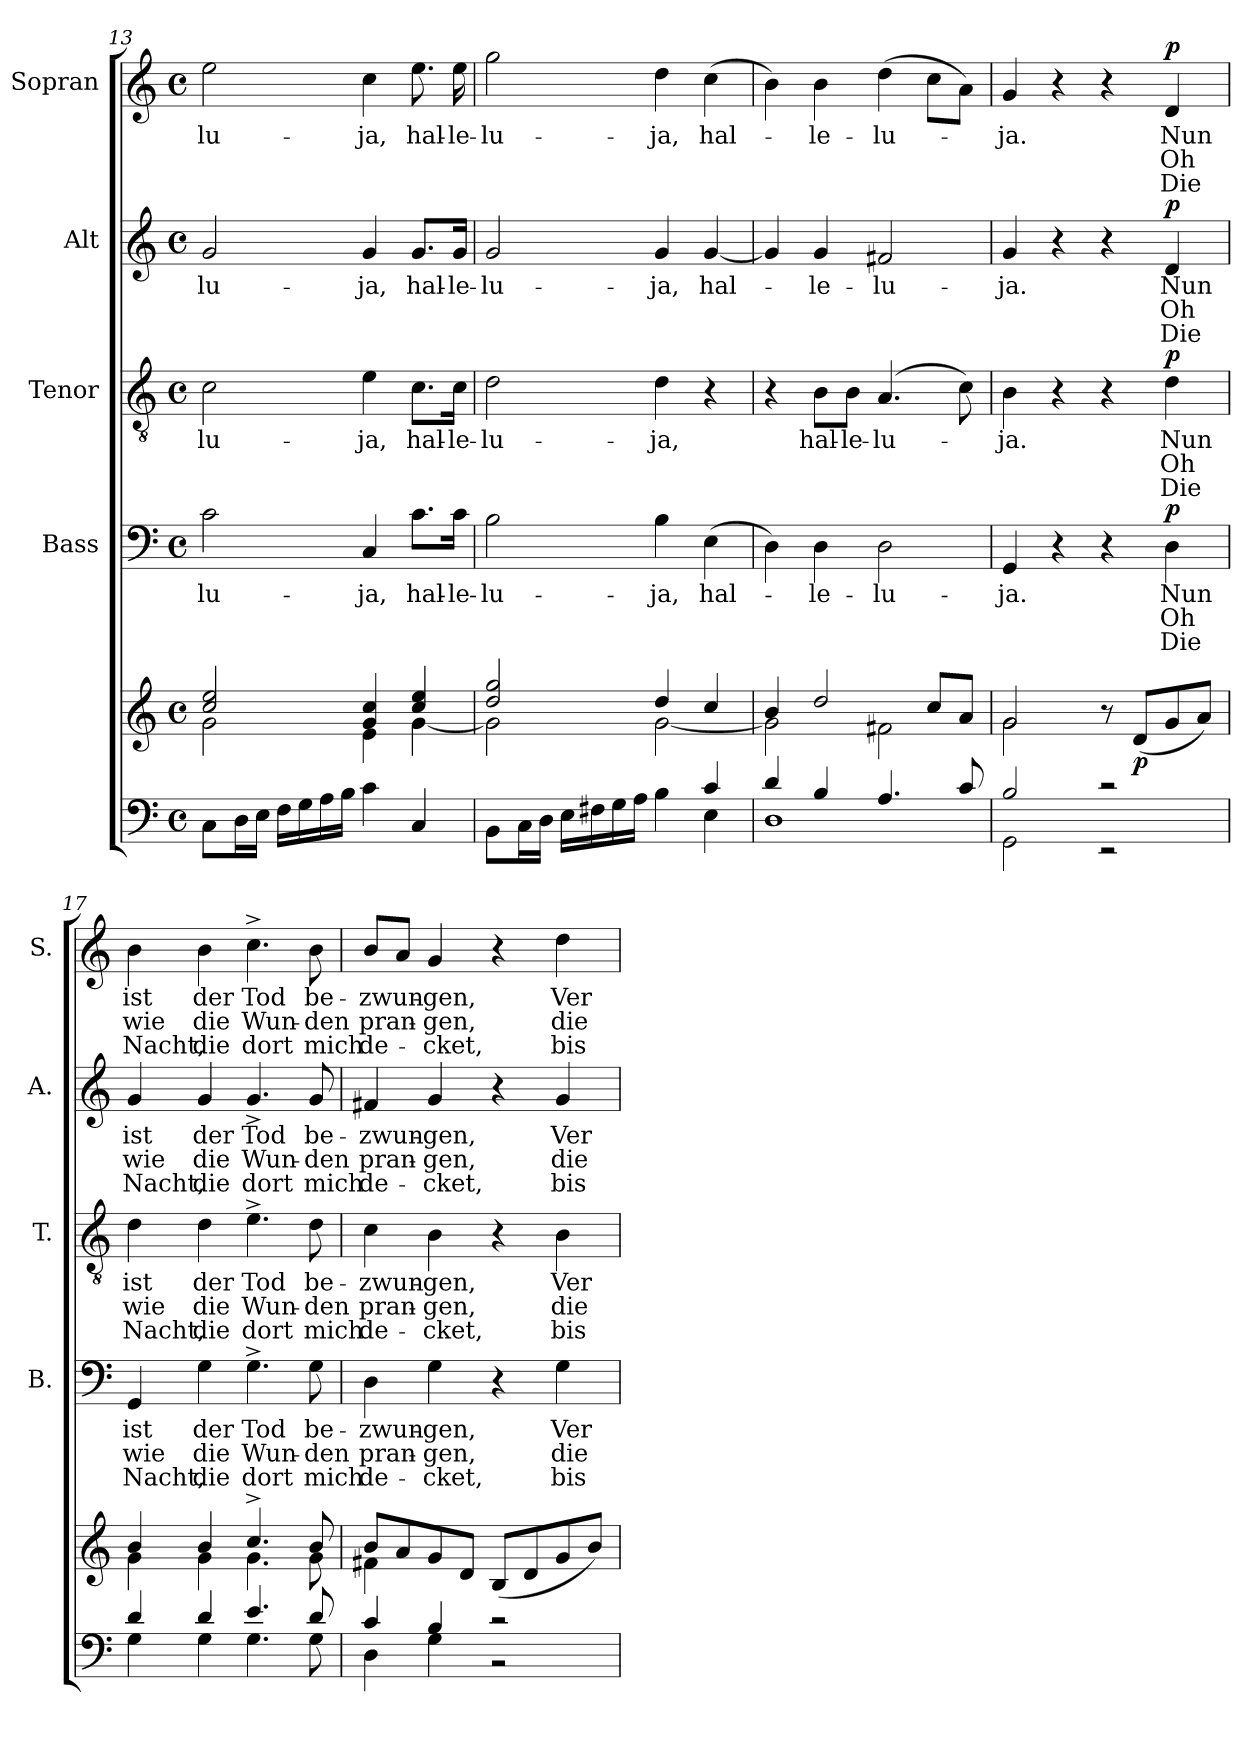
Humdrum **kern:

**kern	**kern	**dynam	**kern	**text	**text	**text	**dynam	**kern	**text	**text	**text	**dynam	**kern	**text	**text	**text	**dynam	**kern	**text	**text	**text	**dynam
*part5	*part5	*part5	*part4	*part4	*part4	*part4	*part4	*part3	*part3	*part3	*part3	*part3	*part2	*part2	*part2	*part2	*part2	*part1	*part1	*part1	*part1	*part1
*staff6	*staff5	*staff5/6	*staff4	*staff4	*staff4	*staff4	*staff4	*staff3	*staff3	*staff3	*staff3	*staff3	*staff2	*staff2	*staff2	*staff2	*staff2	*staff1	*staff1	*staff1	*staff1	*staff1
*	*	*	*I"Bass	*	*	*	*	*I"Tenor	*	*	*	*	*I"Alt	*	*	*	*	*I"Sopran	*	*	*	*
*	*	*	*I'B.	*	*	*	*	*I'T.	*	*	*	*	*I'A.	*	*	*	*	*I'S.	*	*	*	*
*clefF4	*clefG2	*	*clefF4	*	*	*	*	*clefGv2	*	*	*	*	*clefG2	*	*	*	*	*clefG2	*	*	*	*
*k[]	*k[]	*	*k[]	*	*	*	*	*k[]	*	*	*	*	*k[]	*	*	*	*	*k[]	*	*	*	*
*C:	*C:	*	*C:	*	*	*	*	*C:	*	*	*	*	*C:	*	*	*	*	*C:	*	*	*	*
*M4/4	*M4/4	*	*M4/4	*	*	*	*	*M4/4	*	*	*	*	*M4/4	*	*	*	*	*M4/4	*	*	*	*
*met(c)	*met(c)	*	*met(c)	*	*	*	*	*met(c)	*	*	*	*	*met(c)	*	*	*	*	*met(c)	*	*	*	*
=13	=13	=13	=13	=13	=13	=13	=13	=13	=13	=13	=13	=13	=13	=13	=13	=13	=13	=13	=13	=13	=13	=13
*	*^	*	*	*	*	*	*	*	*	*	*	*	*	*	*	*	*	*	*	*	*	*
!	!	!	!	!	!LO:LY:b	!	!	!	!	!LO:LY:b	!	!	!	!	!LO:LY:b	!	!	!	!	!LO:LY:b	!	!	!
8C\L	2cc/ 2ee/	2g\	.	2c\	-lu-	.	.	.	2c\	-lu-	.	.	.	2g/	-lu-	.	.	.	2ee\	-lu-	.	.	.
16D\L	.	.	.	.	.	.	.	.	.	.	.	.	.	.	.	.	.	.	.	.	.	.	.
16E\JJ	.	.	.	.	.	.	.	.	.	.	.	.	.	.	.	.	.	.	.	.	.	.	.
16F\LL	.	.	.	.	.	.	.	.	.	.	.	.	.	.	.	.	.	.	.	.	.	.	.
16G\	.	.	.	.	.	.	.	.	.	.	.	.	.	.	.	.	.	.	.	.	.	.	.
16A\	.	.	.	.	.	.	.	.	.	.	.	.	.	.	.	.	.	.	.	.	.	.	.
16B\JJ	.	.	.	.	.	.	.	.	.	.	.	.	.	.	.	.	.	.	.	.	.	.	.
!	!	!	!	!	!LO:LY:b	!	!	!	!	!LO:LY:b	!	!	!	!	!LO:LY:b	!	!	!	!	!LO:LY:b	!	!	!
4c\	4g/ 4cc/	4e\	.	4C/	-ja,	.	.	.	4e\	-ja,	.	.	.	4g/	-ja,	.	.	.	4cc\	-ja,	.	.	.
!	!	!	!	!	!LO:LY:b	!	!	!	!	!LO:LY:b	!	!	!	!	!LO:LY:b	!	!	!	!	!LO:LY:b	!	!	!
4C/	4cc/ 4ee/	[<4g\	.	8.c\L	hal-	.	.	.	8.c\L	hal-	.	.	.	8.g/L	hal-	.	.	.	8.ee\	hal-	.	.	.
!	!	!	!	!	!LO:LY:b	!	!	!	!	!LO:LY:b	!	!	!	!	!LO:LY:b	!	!	!	!	!LO:LY:b	!	!	!
.	.	.	.	16c\Jk	-le-	.	.	.	16c\Jk	-le-	.	.	.	16g/Jk	-le-	.	.	.	16ee\	-le-	.	.	.
!!LO:LB:g=z
=14	=14	=14	=14	=14	=14	=14	=14	=14	=14	=14	=14	=14	=14	=14	=14	=14	=14	=14	=14	=14	=14	=14	=14
*^	*	*	*	*	*	*	*	*	*	*	*	*	*	*	*	*	*	*	*	*	*	*	*
!	!	!	!	!	!	!LO:LY:b	!	!	!	!	!LO:LY:b	!	!	!	!	!LO:LY:b	!	!	!	!	!LO:LY:b	!	!	!
2.ryy	8BB\L	2dd/ 2gg/	2g\]	.	2B\	-lu-	.	.	.	2d\	-lu-	.	.	.	2g/	-lu-	.	.	.	2gg\	-lu-	.	.	.
.	16C\L	.	.	.	.	.	.	.	.	.	.	.	.	.	.	.	.	.	.	.	.	.	.	.
.	16D\JJ	.	.	.	.	.	.	.	.	.	.	.	.	.	.	.	.	.	.	.	.	.	.	.
.	16E\LL	.	.	.	.	.	.	.	.	.	.	.	.	.	.	.	.	.	.	.	.	.	.	.
.	16F#X\	.	.	.	.	.	.	.	.	.	.	.	.	.	.	.	.	.	.	.	.	.	.	.
.	16G\	.	.	.	.	.	.	.	.	.	.	.	.	.	.	.	.	.	.	.	.	.	.	.
.	16A\JJ	.	.	.	.	.	.	.	.	.	.	.	.	.	.	.	.	.	.	.	.	.	.	.
!	!	!	!	!	!	!LO:LY:b	!	!	!	!	!LO:LY:b	!	!	!	!	!LO:LY:b	!	!	!	!	!LO:LY:b	!	!	!
.	4B\	4dd/	[<2g\	.	4B\	-ja,	.	.	.	4d\	-ja,	.	.	.	4g/	-ja,	.	.	.	4dd\	-ja,	.	.	.
!	!	!	!	!	!	!LO:LY:b	!	!	!	!	!	!	!	!	!	!LO:LY:b	!	!	!	!	!LO:LY:b	!	!	!
4c/	4E\	4cc/	.	.	(>4E\	hal-	.	.	.	4r	.	.	.	.	[4g/	hal-	.	.	.	(>4cc\	hal-	.	.	.
=15	=15	=15	=15	=15	=15	=15	=15	=15	=15	=15	=15	=15	=15	=15	=15	=15	=15	=15	=15	=15	=15	=15	=15	=15
4d/	1D	4b/	2g\]	.	4D\)	.	.	.	.	4r	.	.	.	.	4g/]	.	.	.	.	4b\)	.	.	.	.
!	!	!	!	!	!	!LO:LY:b	!	!	!	!	!LO:LY:b	!	!	!	!	!LO:LY:b	!	!	!	!	!LO:LY:b	!	!	!
4B/	.	2dd/	.	.	4D\	-le-	.	.	.	8B\L	hal-	.	.	.	4g/	-le-	.	.	.	4b\	-le-	.	.	.
!	!	!	!	!	!	!	!	!	!	!	!LO:LY:b	!	!	!	!	!	!	!	!	!	!	!	!	!
.	.	.	.	.	.	.	.	.	.	8B\J	-le-	.	.	.	.	.	.	.	.	.	.	.	.	.
!	!	!	!	!	!	!LO:LY:b	!	!	!	!	!LO:LY:b	!	!	!	!	!LO:LY:b	!	!	!	!	!LO:LY:b	!	!	!
4.A/	.	.	2f#X\	.	2D\	-lu-	.	.	.	(4.A/	-lu-	.	.	.	2f#X/	-lu-	.	.	.	(>4dd\	-lu-	.	.	.
.	.	8cc/L	.	.	.	.	.	.	.	.	.	.	.	.	.	.	.	.	.	8cc\L	.	.	.	.
8c/	.	8a/J	.	.	.	.	.	.	.	8c\)	.	.	.	.	.	.	.	.	.	8a\J)	.	.	.	.
=16	=16	=16	=16	=16	=16	=16	=16	=16	=16	=16	=16	=16	=16	=16	=16	=16	=16	=16	=16	=16	=16	=16	=16	=16
!	!	!	!	!	!	!LO:LY:b	!	!	!	!	!LO:LY:b	!	!	!	!	!LO:LY:b	!	!	!	!	!LO:LY:b	!	!	!
2B/	2GG\	2g/	2g\	.	4GG/	-ja.	.	.	.	4B\	-ja.	.	.	.	4g/	-ja.	.	.	.	4g/	-ja.	.	.	.
.	.	.	.	.	4r	.	.	.	.	4r	.	.	.	.	4r	.	.	.	.	4r	.	.	.	.
2r	2r	8r	2ryy	.	4r	.	.	.	.	4r	.	.	.	.	4r	.	.	.	.	4r	.	.	.	.
!	!	!	!	!LO:DY:b	!	!	!	!	!	!	!	!	!	!	!	!	!	!	!	!	!	!	!	!
.	.	(<8d/L	.	p	.	.	.	.	.	.	.	.	.	.	.	.	.	.	.	.	.	.	.	.
!	!	!	!	!	!	!LO:LY:b	!LO:LY:b	!LO:LY:b	!LO:DY:a	!	!LO:LY:b	!LO:LY:b	!LO:LY:b	!LO:DY:a	!	!LO:LY:b	!LO:LY:b	!LO:LY:b	!LO:DY:a	!	!LO:LY:b	!LO:LY:b	!LO:LY:b	!LO:DY:a
.	.	8g/	.	.	4D\	Nun	Oh	Die	p	4d\	Nun	Oh	Die	p	4d/	Nun	Oh	Die	p	4d/	Nun	Oh	Die	p
.	.	8a/J)	.	.	.	.	.	.	.	.	.	.	.	.	.	.	.	.	.	.	.	.	.	.
=17	=17	=17	=17	=17	=17	=17	=17	=17	=17	=17	=17	=17	=17	=17	=17	=17	=17	=17	=17	=17	=17	=17	=17	=17
!	!	!	!	!	!	!LO:LY:b	!LO:LY:b	!LO:LY:b	!	!	!LO:LY:b	!LO:LY:b	!LO:LY:b	!	!	!LO:LY:b	!LO:LY:b	!LO:LY:b	!	!	!LO:LY:b	!LO:LY:b	!LO:LY:b	!
4d/	4G\	4b/	4g\	.	4GG/	ist	wie	Nacht,	.	4d\	ist	wie	Nacht,	.	4g/	ist	wie	Nacht,	.	4b\	ist	wie	Nacht,	.
!	!	!	!	!	!	!LO:LY:b	!LO:LY:b	!LO:LY:b	!	!	!LO:LY:b	!LO:LY:b	!LO:LY:b	!	!	!LO:LY:b	!LO:LY:b	!LO:LY:b	!	!	!LO:LY:b	!LO:LY:b	!LO:LY:b	!
4d/	4G\	4b/	4g\	.	4G\	der	die	die	.	4d\	der	die	die	.	4g/	der	die	die	.	4b\	der	die	die	.
!	!	!	!	!	!	!LO:LY:b	!LO:LY:b	!LO:LY:b	!	!	!LO:LY:b	!LO:LY:b	!LO:LY:b	!	!	!LO:LY:b	!LO:LY:b	!LO:LY:b	!	!	!LO:LY:b	!LO:LY:b	!LO:LY:b	!
4.e/	4.G\	4.cc^>/	4.g\	.	4.G^>\	Tod	Wun-	dort	.	4.e^>\	Tod	Wun-	dort	.	4.g^>/	Tod	Wun-	dort	.	4.cc^>\	Tod	Wun-	dort	.
!	!	!	!	!	!	!LO:LY:b	!LO:LY:b	!LO:LY:b	!	!	!LO:LY:b	!LO:LY:b	!LO:LY:b	!	!	!LO:LY:b	!LO:LY:b	!LO:LY:b	!	!	!LO:LY:b	!LO:LY:b	!LO:LY:b	!
8d/	8G\	8b/	8g\	.	8G\	be-	-den	mich	.	8d\	be-	-den	mich	.	8g/	be-	-den	mich	.	8b\	be-	-den	mich	.
!!LO:PB:g=z
=18	=18	=18	=18	=18	=18	=18	=18	=18	=18	=18	=18	=18	=18	=18	=18	=18	=18	=18	=18	=18	=18	=18	=18	=18
!	!	!	!	!	!	!LO:LY:b	!LO:LY:b	!LO:LY:b	!	!	!LO:LY:b	!LO:LY:b	!LO:LY:b	!	!	!LO:LY:b	!LO:LY:b	!LO:LY:b	!	!	!LO:LY:b	!LO:LY:b	!LO:LY:b	!
4c/	4D\	8b/L	4f#X\	.	4D\	-zwun-	pran-	de-	.	4c\	-zwun-	pran-	de-	.	4f#X/	-zwun-	pran-	de-	.	8b/L	-zwun-	pran-	de-	.
.	.	8a/	.	.	.	.	.	.	.	.	.	.	.	.	.	.	.	.	.	8a/J	.	.	.	.
!	!	!	!	!	!	!LO:LY:b	!LO:LY:b	!LO:LY:b	!	!	!LO:LY:b	!LO:LY:b	!LO:LY:b	!	!	!LO:LY:b	!LO:LY:b	!LO:LY:b	!	!	!LO:LY:b	!LO:LY:b	!LO:LY:b	!
4B/	4G\	8g/	4ryy	.	4G\	-gen,	-gen,	-cket,	.	4B\	-gen,	-gen,	-cket,	.	4g/	-gen,	-gen,	-cket,	.	4g/	-gen,	-gen,	-cket,	.
.	.	8d/J	.	.	.	.	.	.	.	.	.	.	.	.	.	.	.	.	.	.	.	.	.	.
2r	2r	(<8B/L	4ryy	.	4r	.	.	.	.	4r	.	.	.	.	4r	.	.	.	.	4r	.	.	.	.
.	.	8d/	.	.	.	.	.	.	.	.	.	.	.	.	.	.	.	.	.	.	.	.	.	.
!	!	!	!	!	!	!LO:LY:b	!LO:LY:b	!LO:LY:b	!	!	!LO:LY:b	!LO:LY:b	!LO:LY:b	!	!	!LO:LY:b	!LO:LY:b	!LO:LY:b	!	!	!LO:LY:b	!LO:LY:b	!LO:LY:b	!
.	.	8g/	4ryy	.	4G\	Ver-	die	bis	.	4B\	Ver-	die	bis	.	4g/	Ver-	die	bis	.	4dd\	Ver-	die	bis	.
.	.	8b/J)	.	.	.	.	.	.	.	.	.	.	.	.	.	.	.	.	.	.	.	.	.	.
*v	*v	*	*	*	*	*	*	*	*	*	*	*	*	*	*	*	*	*	*	*	*	*	*	*
*	*v	*v	*	*	*	*	*	*	*	*	*	*	*	*	*	*	*	*	*	*	*	*	*
=	=	=	=	=	=	=	=	=	=	=	=	=	=	=	=	=	=	=	=	=	=	=
*-	*-	*-	*-	*-	*-	*-	*-	*-	*-	*-	*-	*-	*-	*-	*-	*-	*-	*-	*-	*-	*-	*-
